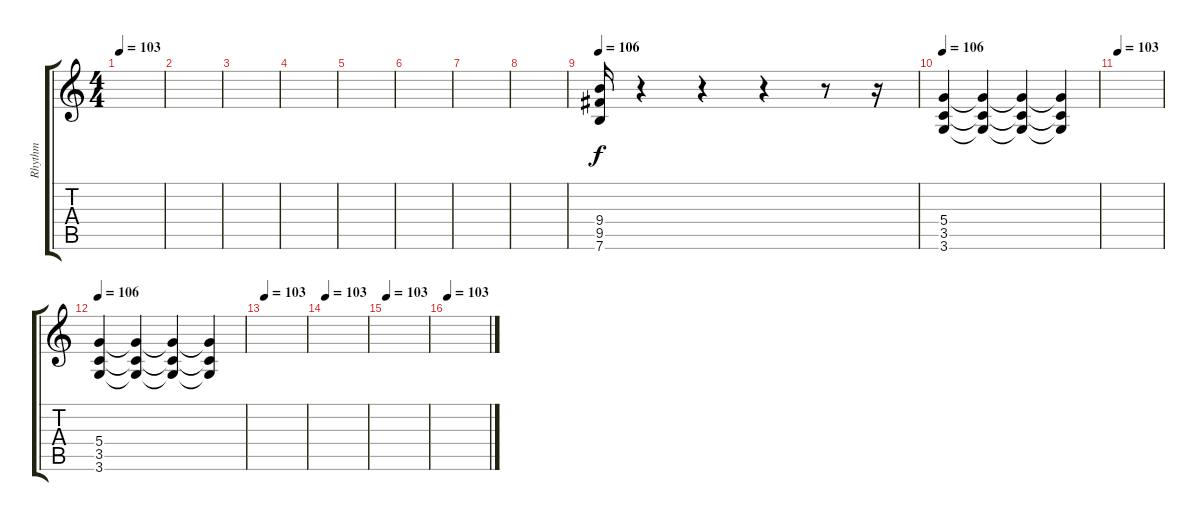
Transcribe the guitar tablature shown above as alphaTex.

\track ("Rhythm" "Rhythm") {instrument overdrivenguitar}
\staff {score tabs}
\tuning (E4 B3 G3 D3 A2 E2) {hide}
\ts (4 4)
\tempo 103
\clef g2
\ks c
|
|
|
|
|
|
|
|
\tempo 106
(9.4 9.5 7.6).16 r.4 r.4 r.4 r.8 r.16 |
\tempo 106
(5.4 3.5 3.6).4 (5.4{t} 3.5{t} 3.6{t}).4 (5.4{t} 3.5{t} 3.6{t}).4 (5.4{t} 3.5{t} 3.6{t}).4 |
\tempo 103
|
\tempo 106
(5.4 3.5 3.6).4 (5.4{t} 3.5{t} 3.6{t}).4 (5.4{t} 3.5{t} 3.6{t}).4 (5.4{t} 3.5{t} 3.6{t}).4 |
\tempo 103
|
\tempo 103
|
\tempo 103
|
\tempo 103
